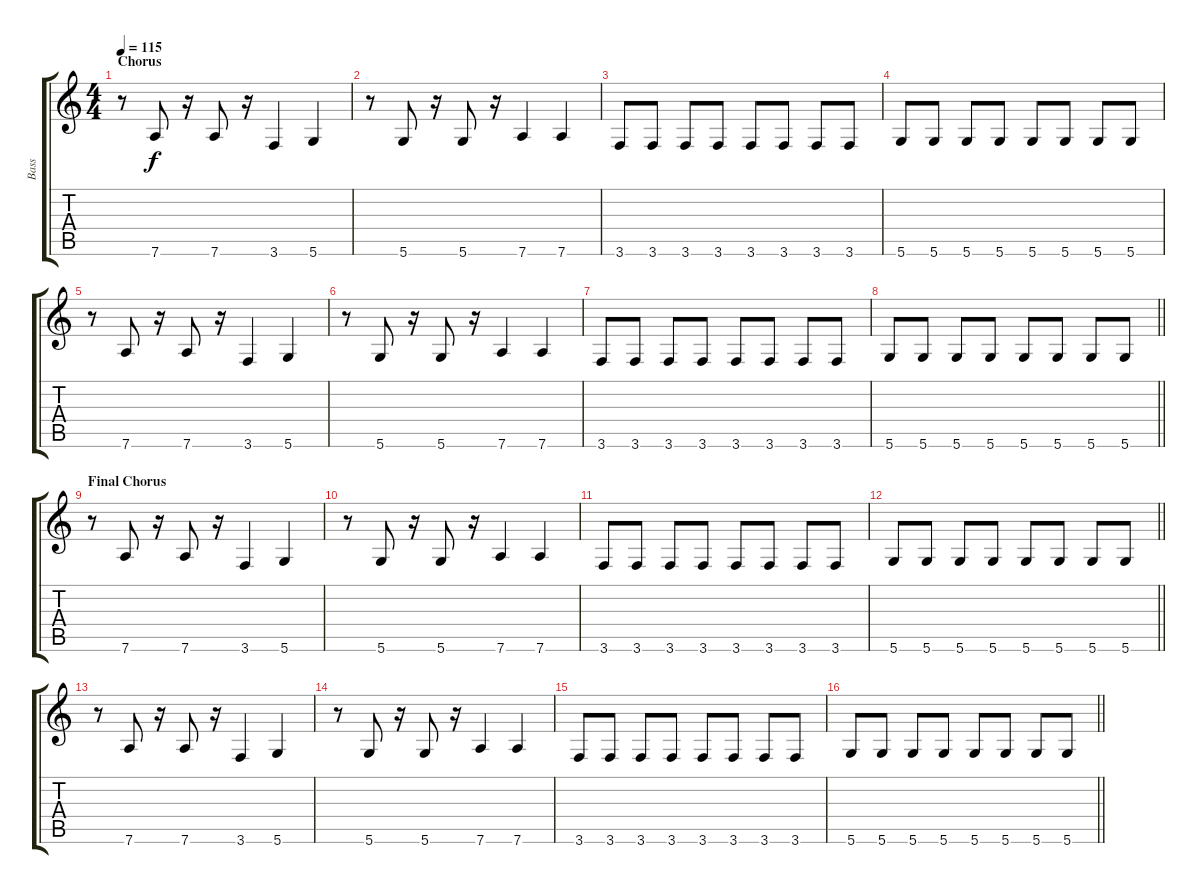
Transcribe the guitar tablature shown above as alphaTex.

\track ("Bass" "Bass") {instrument electricbassfinger}
\staff {score tabs}
\tuning (E4 B3 G3 D3 A2 D2) {hide}
\ts (4 4)
\section ("" "Chorus")
\tempo 115
\clef g2
\ks c
r.8{dy f} 7.6.8 r.16 7.6.8 r.16 3.6.4 5.6.4 |
r.8 5.6.8 r.16 5.6.8 r.16 7.6.4 7.6.4 |
3.6.8 3.6.8 3.6.8 3.6.8 3.6.8 3.6.8 3.6.8 3.6.8 |
5.6.8 5.6.8 5.6.8 5.6.8 5.6.8 5.6.8 5.6.8 5.6.8 |
r.8 7.6.8 r.16 7.6.8 r.16 3.6.4 5.6.4 |
r.8 5.6.8 r.16 5.6.8 r.16 7.6.4 7.6.4 |
3.6.8 3.6.8 3.6.8 3.6.8 3.6.8 3.6.8 3.6.8 3.6.8 |
\barLineRight lightlight
5.6.8 5.6.8 5.6.8 5.6.8 5.6.8 5.6.8 5.6.8 5.6.8 |
\section ("" "Final Chorus")
r.8 7.6.8 r.16 7.6.8 r.16 3.6.4 5.6.4 |
r.8 5.6.8 r.16 5.6.8 r.16 7.6.4 7.6.4 |
3.6.8 3.6.8 3.6.8 3.6.8 3.6.8 3.6.8 3.6.8 3.6.8 |
\barLineRight lightlight
5.6.8 5.6.8 5.6.8 5.6.8 5.6.8 5.6.8 5.6.8 5.6.8 |
r.8 7.6.8 r.16 7.6.8 r.16 3.6.4 5.6.4 |
r.8 5.6.8 r.16 5.6.8 r.16 7.6.4 7.6.4 |
3.6.8 3.6.8 3.6.8 3.6.8 3.6.8 3.6.8 3.6.8 3.6.8 |
\barLineRight lightlight
5.6.8 5.6.8 5.6.8 5.6.8 5.6.8 5.6.8 5.6.8 5.6.8
